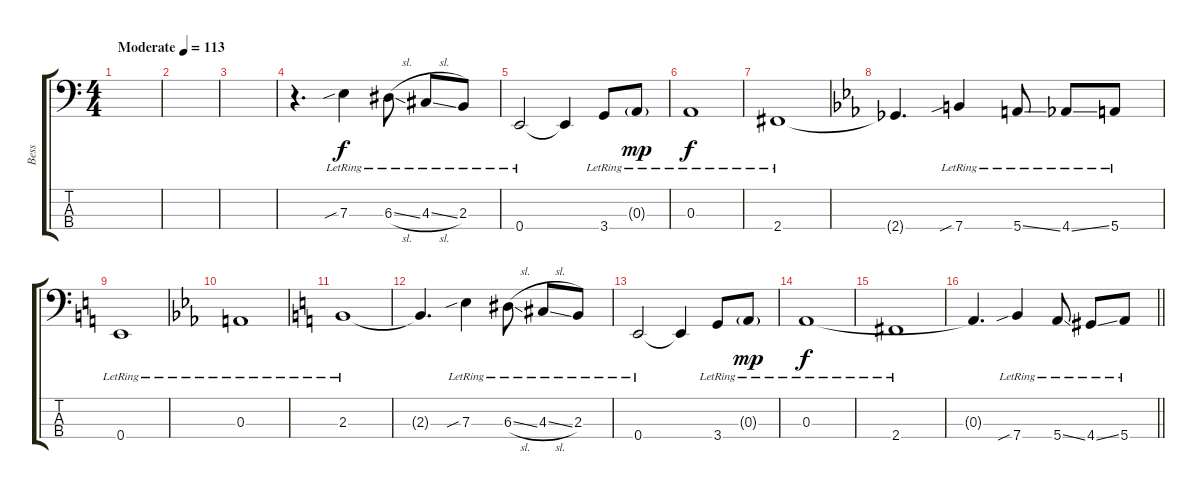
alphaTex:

\track ("Bess" "Bess") {instrument electricbassfinger}
\staff {score tabs}
\tuning (G2 D2 A1 E1) {hide}
\ts (4 4)
\tempo (113 "Moderate")
\clef f4
\ks c
|
|
|
r.4{d} 7.3{sib lr}.4 6.3{sl lr}.8 4.3{sl lr}.8 2.3{lr}.8 |
0.4{lr}.2 0.4{t}.4 3.4{lr}.8 0.3{g lr}.8{dy mp} |
0.3{lr}.1{dy f} |
2.4{lr}.1 |
\ks eb
2.4{t}.4{d} 7.4{sib lr}.4 5.4{ss lr}.8 4.4{ss lr}.8 5.4{lr}.8 |
\ks c
0.4{lr}.1 |
\ks eb
0.3{lr}.1 |
\ks c
2.3{lr}.1 |
2.3{t}.4{d} 7.3{sib lr}.4 6.3{sl lr}.8 4.3{sl lr}.8 2.3{lr}.8 |
0.4{lr}.2 0.4{t}.4 3.4{lr}.8 0.3{g lr}.8{dy mp} |
0.3{lr}.1{dy f} |
2.4{lr}.1 |
\barLineRight lightlight
0.3{t}.4{d} 7.4{sib lr}.4 5.4{ss lr}.8 4.4{ss lr}.8 5.4{lr}.8
